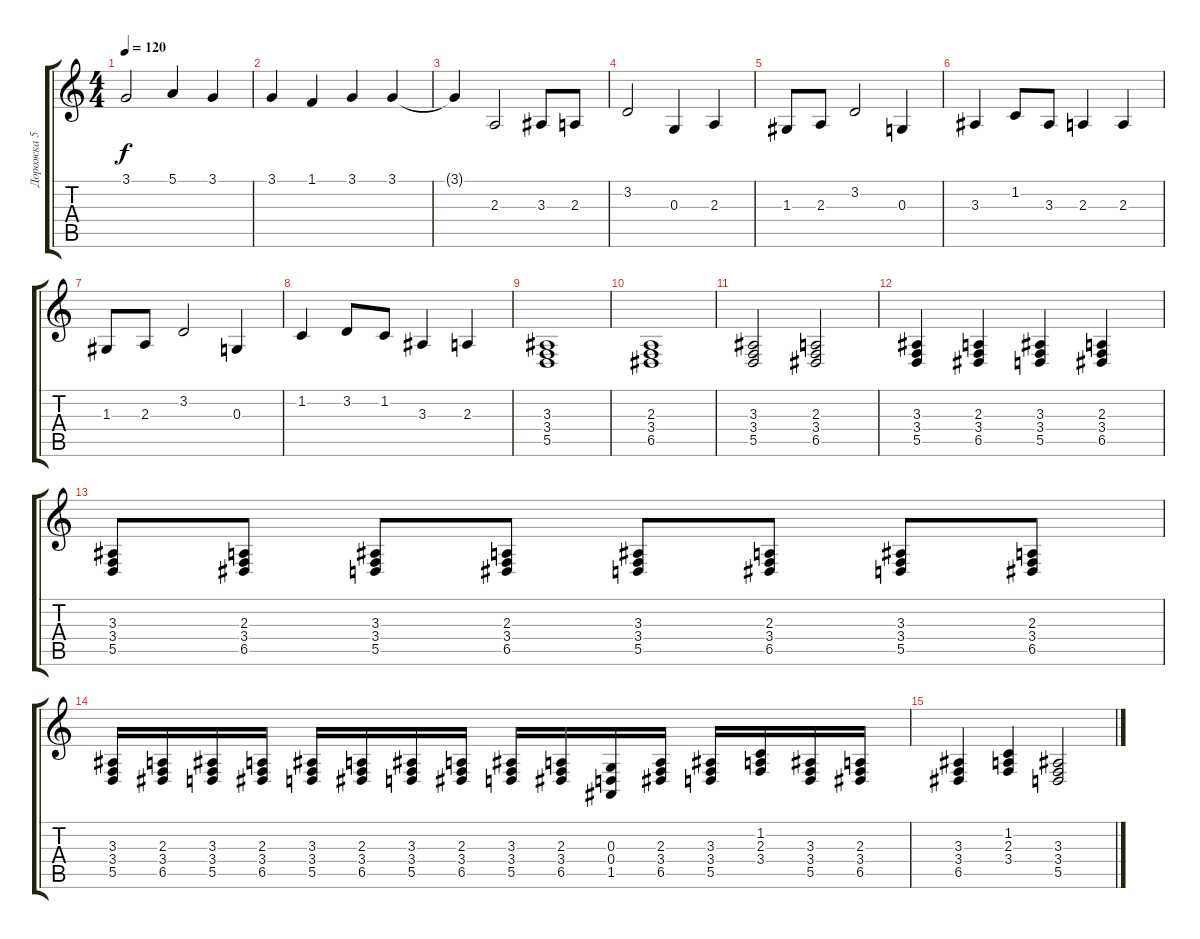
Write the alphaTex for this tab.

\track ("Дорожка 5" "Дорожка 5") {instrument lead1square}
\staff {score tabs}
\tuning (E4 B3 G3 D3 A2 E2) {hide}
\ts (4 4)
\tempo 120
\clef g2
\ks c
3.1.2{dy f} 5.1.4 3.1.4 |
3.1.4 1.1.4 3.1.4 3.1.4 |
3.1{t}.4 2.3.2 3.3.8 2.3.8 |
3.2.2 0.3.4 2.3.4 |
1.3.8 2.3.8 3.2.2 0.3.4 |
3.3.4 1.2.8 3.3.8 2.3.4 2.3.4 |
1.3.8 2.3.8 3.2.2 0.3.4 |
1.2.4 3.2.8 1.2.8 3.3.4 2.3.4 |
(3.3 3.4 5.5).1 |
(2.3 3.4 6.5).1 |
(3.3 3.4 5.5).2 (2.3 3.4 6.5).2 |
(3.3 3.4 5.5).4 (2.3 3.4 6.5).4 (3.3 3.4 5.5).4 (2.3 3.4 6.5).4 |
(3.3 3.4 5.5).8 (2.3 3.4 6.5).8 (3.3 3.4 5.5).8 (2.3 3.4 6.5).8 (3.3 3.4 5.5).8 (2.3 3.4 6.5).8 (3.3 3.4 5.5).8 (2.3 3.4 6.5).8 |
(3.3 3.4 5.5).16 (2.3 3.4 6.5).16 (3.3 3.4 5.5).16 (2.3 3.4 6.5).16 (3.3 3.4 5.5).16 (2.3 3.4 6.5).16 (3.3 3.4 5.5).16 (2.3 3.4 6.5).16 (3.3 3.4 5.5).16 (2.3 3.4 6.5).16 (0.3 0.4 1.5).16 (2.3 3.4 6.5).16 (3.3 3.4 5.5).16 (1.2 2.3 3.4).16 (3.3 3.4 5.5).16 (2.3 3.4 6.5).16 |
(3.3 3.4 6.5).4 (1.2 2.3 3.4).4 (3.3 3.4 5.5).2
